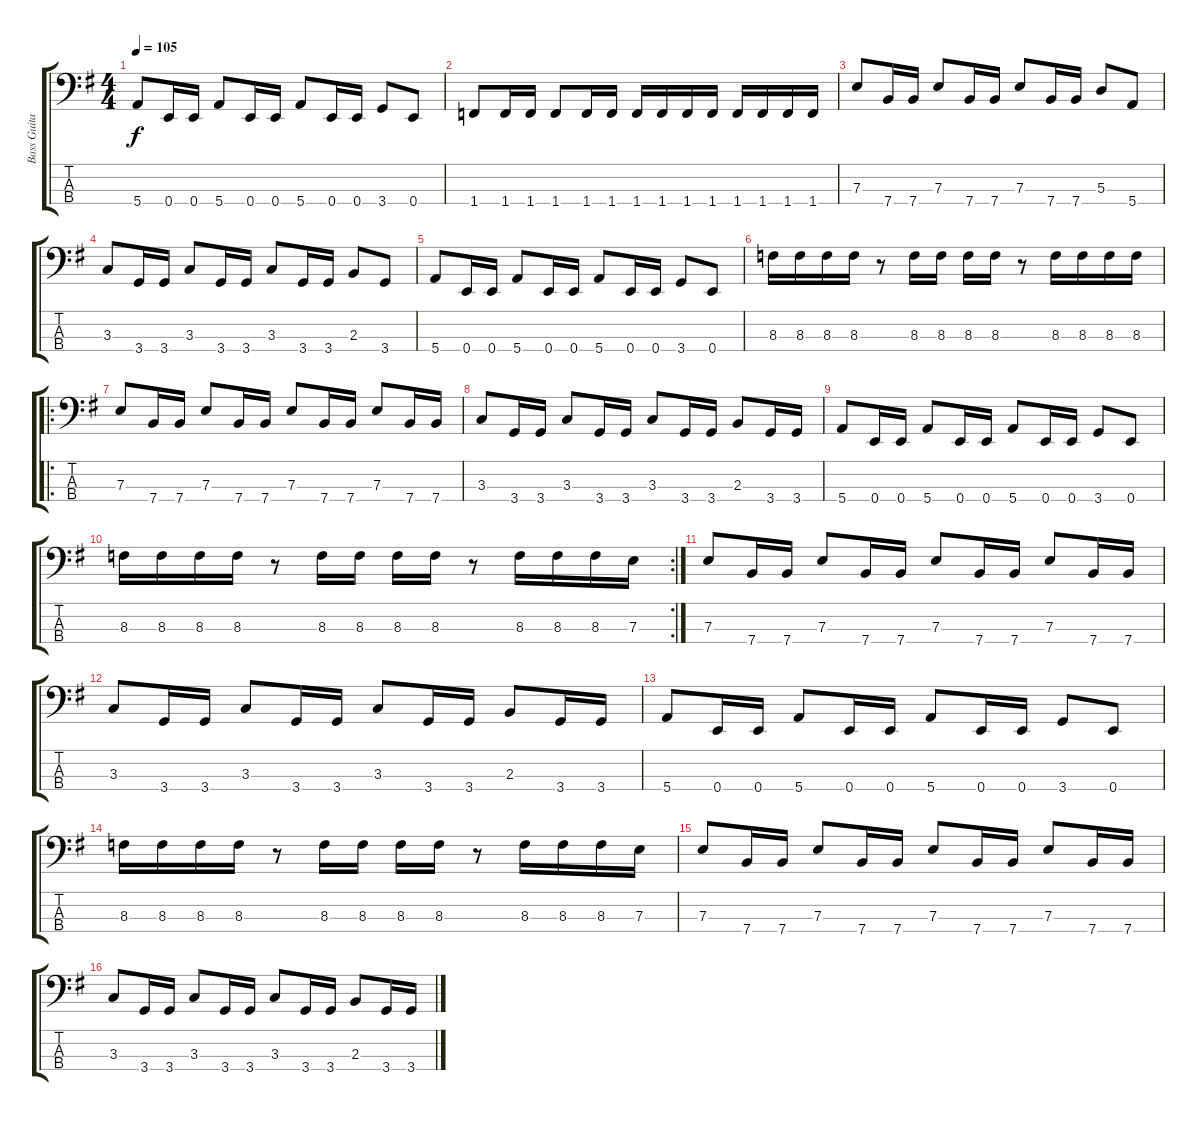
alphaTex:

\track ("Bass Guitar" "Bass Guita") {instrument electricbassfinger}
\staff {score tabs}
\tuning (G2 D2 A1 E1) {hide}
\ts (4 4)
\tempo 105
\clef f4
\ks eminor
5.4.8{dy f} 0.4.16 0.4.16 5.4.8 0.4.16 0.4.16 5.4.8 0.4.16 0.4.16 3.4.8 0.4.8 |
1.4.8 1.4.16 1.4.16 1.4.8 1.4.16 1.4.16 1.4.16 1.4.16 1.4.16 1.4.16 1.4.16 1.4.16 1.4.16 1.4.16 |
7.3.8 7.4.16 7.4.16 7.3.8 7.4.16 7.4.16 7.3.8 7.4.16 7.4.16 5.3.8 5.4.8 |
3.3.8 3.4.16 3.4.16 3.3.8 3.4.16 3.4.16 3.3.8 3.4.16 3.4.16 2.3.8 3.4.8 |
5.4.8 0.4.16 0.4.16 5.4.8 0.4.16 0.4.16 5.4.8 0.4.16 0.4.16 3.4.8 0.4.8 |
8.3.16 8.3.16 8.3.16 8.3.16 r.8 8.3.16 8.3.16 8.3.16 8.3.16 r.8 8.3.16 8.3.16 8.3.16 8.3.16 |
\ro
7.3.8 7.4.16 7.4.16 7.3.8 7.4.16 7.4.16 7.3.8 7.4.16 7.4.16 7.3.8 7.4.16 7.4.16 |
3.3.8 3.4.16 3.4.16 3.3.8 3.4.16 3.4.16 3.3.8 3.4.16 3.4.16 2.3.8 3.4.16 3.4.16 |
5.4.8 0.4.16 0.4.16 5.4.8 0.4.16 0.4.16 5.4.8 0.4.16 0.4.16 3.4.8 0.4.8 |
\rc 2
8.3.16 8.3.16 8.3.16 8.3.16 r.8 8.3.16 8.3.16 8.3.16 8.3.16 r.8 8.3.16 8.3.16 8.3.16 7.3.16 |
7.3.8 7.4.16 7.4.16 7.3.8 7.4.16 7.4.16 7.3.8 7.4.16 7.4.16 7.3.8 7.4.16 7.4.16 |
3.3.8 3.4.16 3.4.16 3.3.8 3.4.16 3.4.16 3.3.8 3.4.16 3.4.16 2.3.8 3.4.16 3.4.16 |
5.4.8 0.4.16 0.4.16 5.4.8 0.4.16 0.4.16 5.4.8 0.4.16 0.4.16 3.4.8 0.4.8 |
8.3.16 8.3.16 8.3.16 8.3.16 r.8 8.3.16 8.3.16 8.3.16 8.3.16 r.8 8.3.16 8.3.16 8.3.16 7.3.16 |
7.3.8 7.4.16 7.4.16 7.3.8 7.4.16 7.4.16 7.3.8 7.4.16 7.4.16 7.3.8 7.4.16 7.4.16 |
3.3.8 3.4.16 3.4.16 3.3.8 3.4.16 3.4.16 3.3.8 3.4.16 3.4.16 2.3.8 3.4.16 3.4.16
